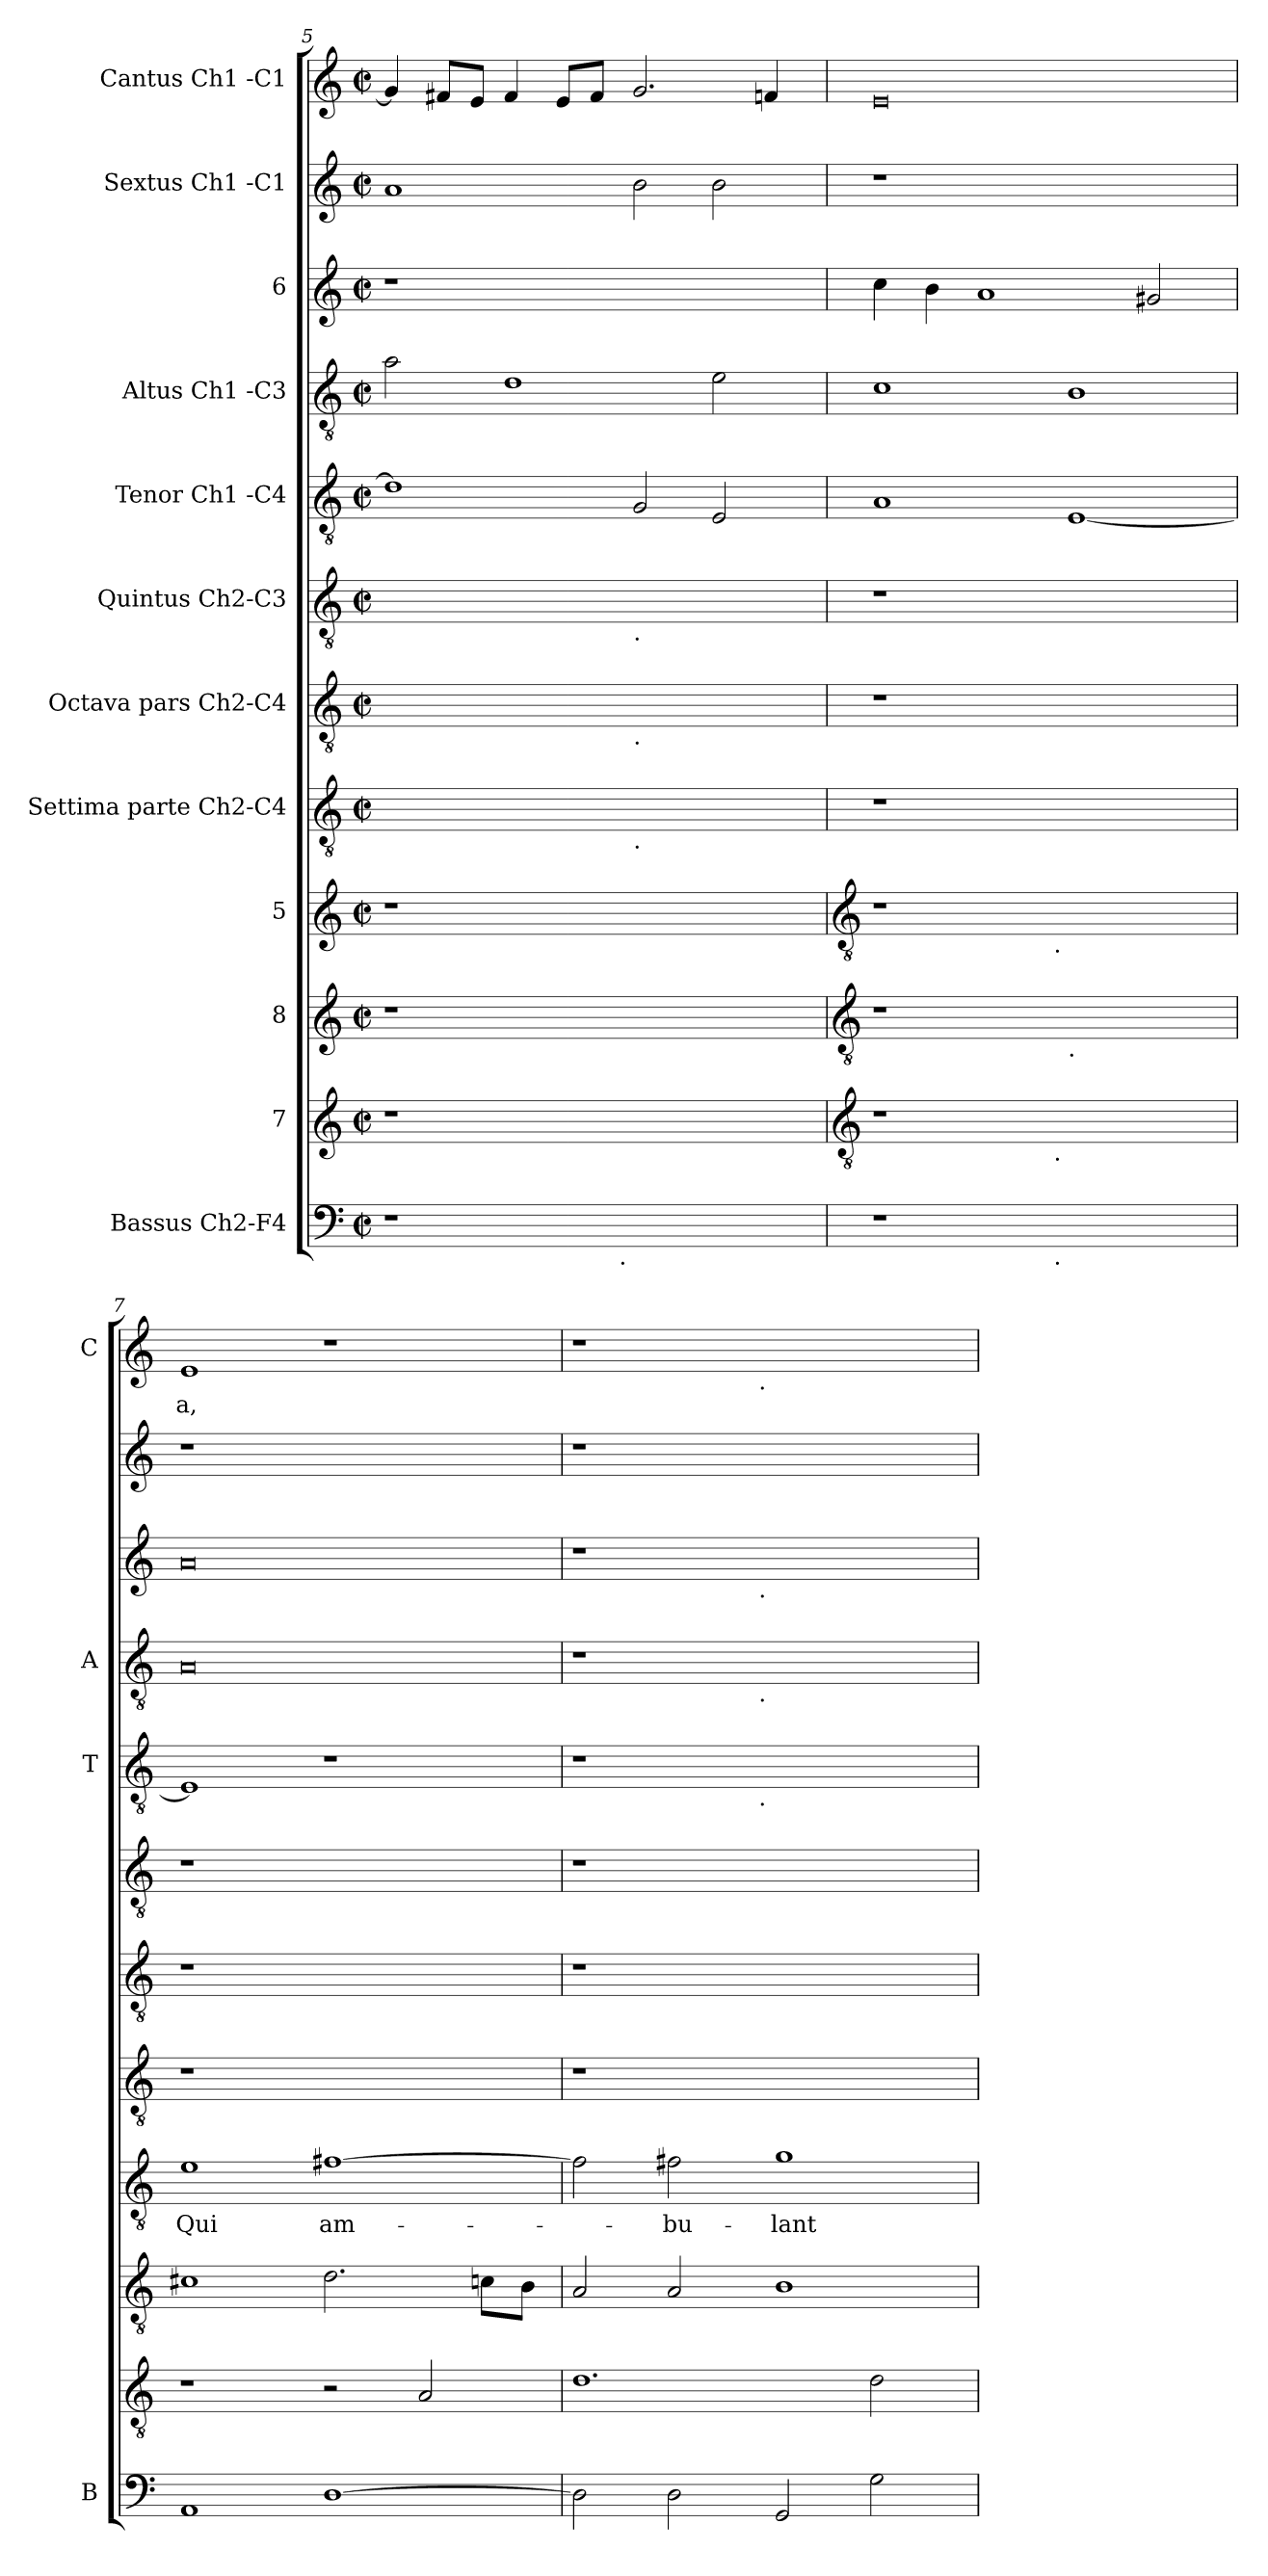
**kern	**kern	**kern	**kern	**text	**kern	**kern	**kern	**kern	**kern	**kern	**kern	**kern	**text
*part12	*part11	*part10	*part9	*part9	*part8	*part7	*part6	*part5	*part4	*part3	*part2	*part1	*part1
*staff12	*staff11	*staff10	*staff9	*staff9	*staff8	*staff7	*staff6	*staff5	*staff4	*staff3	*staff2	*staff1	*staff1
*I"Bassus Ch2-F4	*I"7	*I"8	*I"5	*	*I"Settima parte Ch2-C4	*I"Octava pars Ch2-C4	*I"Quintus Ch2-C3	*I"Tenor Ch1 -C4	*I"Altus Ch1 -C3	*I"6	*I"Sextus Ch1 -C1	*I"Cantus Ch1 -C1	*
*I'B	*	*	*	*	*	*	*	*I'T	*I'A	*	*	*I'C	*
*clefF4	*clefG2	*clefG2	*clefG2	*	*clefGv2	*clefGv2	*clefGv2	*clefGv2	*clefGv2	*clefG2	*clefG2	*clefG2	*
*ITrd7c12	*	*	*	*	*	*	*	*	*	*	*	*	*
*k[]	*k[]	*k[]	*k[]	*	*k[]	*k[]	*k[]	*k[]	*k[]	*k[]	*k[]	*k[]	*
*C:	*C:	*C:	*C:	*	*C:	*C:	*C:	*C:	*C:	*C:	*C:	*C:	*
*M2/2	*M2/2	*M2/2	*M2/2	*	*M2/2	*M2/2	*M2/2	*M2/2	*M2/2	*M2/2	*M2/2	*M2/2	*
*met(c|)	*met(c|)	*met(c|)	*met(c|)	*	*met(c|)	*met(c|)	*met(c|)	*met(c|)	*met(c|)	*met(c|)	*met(c|)	*met(c|)	*
=5	=5	=5	=5	=5	=5	=5	=5	=5	=5	=5	=5	=5	=5
*^	*	*	*	*	*	*	*	*	*	*	*	*	*
1r	2ryy	1r	1r	1r	.	1ryy	1ryy	1ryy	1d]	2a\	1r	1a	4g/]	.
.	.	.	.	.	.	.	.	.	.	.	.	.	8f#X/L	.
.	.	.	.	.	.	.	.	.	.	.	.	.	8e/J	.
.	4...ryy	.	.	.	.	.	.	.	.	1d	.	.	4f#/	.
.	.	.	.	.	.	.	.	.	.	.	.	.	8e/L	.
.	.	.	.	.	.	.	.	.	.	.	.	.	8f#/J	.
!	!LO:TX:b:t=.	!	!	!	!	!	!	!	!	!	!	!	!	!
.	1ryy	.	.	.	.	.	.	.	.	.	.	.	.	.
!	!	!	!	!	!	!	!	!LO:TX:b:t=.	!	!	!	!	!	!
!	!	!	!	!	!	!	!LO:TX:b:t=.	!	!	!	!	!	!	!
!	!	!	!	!	!	!LO:TX:b:t=.	!	!	!	!	!	!	!	!
1ryy	.	1ryy	1ryy	1ryy	.	1ryy	1ryy	1ryy	2G/	.	1ryy	2b\	2.g/	.
.	.	.	.	.	.	.	.	.	2E/	2e\	.	2b\	.	.
.	.	.	.	.	.	.	.	.	.	.	.	.	4fn/	.
.	32ryy	.	.	.	.	.	.	.	.	.	.	.	.	.
!!LO:LB:g=z
=6	=6	=6	=6	=6	=6	=6	=6	=6	=6	=6	=6	=6	=6	=6
*	*	*clefGv2	*clefGv2	*clefGv2	*	*	*	*	*	*	*	*	*	*
*	*	*^	*	*^	*	*	*	*	*	*	*	*	*	*
1r	2ryy	1r	2ryy	1r	1r	2ryy	.	1r	1r	1r	1A	1c	4cc\	1r	0e	.
.	.	.	.	.	.	.	.	.	.	.	.	.	4b\	.	.	.
.	4...ryy	.	4...ryy	.	.	4...ryy	.	.	.	.	.	.	1a	.	.	.
!	!	!	!	!	!	!LO:TX:b:t=.	!	!	!	!	!	!	!	!	!	!
!	!	!	!LO:TX:b:t=.	!	!	!	!	!	!	!	!	!	!	!	!	!
!	!LO:TX:b:t=.	!	!	!	!	!	!	!	!	!	!	!	!	!	!	!
.	1ryy	.	1ryy	.	.	1ryy	.	.	.	.	.	.	.	.	.	.
!	!	!	!	!LO:TX:b:t=.	!	!	!	!	!	!	!	!	!	!	!	!
1ryy	.	1ryy	.	1ryy	1ryy	.	.	1ryy	1ryy	1ryy	[<1E	1B	.	1ryy	.	.
.	.	.	.	.	.	.	.	.	.	.	.	.	2g#X/	.	.	.
.	32ryy	.	32ryy	.	.	32ryy	.	.	.	.	.	.	.	.	.	.
=7	=7	=7	=7	=7	=7	=7	=7	=7	=7	=7	=7	=7	=7	=7	=7	=7
!	!	!	!	!	!	!	!LO:LY:b	!	!	!	!	!	!	!	!	!LO:LY:b
*v	*v	*	*	*	*v	*v	*	*	*	*	*	*	*	*	*	*
*	*v	*v	*	*	*	*	*	*	*	*	*	*	*	*
1AAA	1r	1c#X	1e	Qui	1r	1r	1r	1E]	0A	0a	1r	1e	-a,
!	!	!	!	!LO:LY:b	!	!	!	!	!	!	!	!	!
[>1DD	2r	2.d\	[>1f#X	am-	1ryy	1ryy	1ryy	1r	.	.	1ryy	1r	.
.	2A/	.	.	.	.	.	.	.	.	.	.	.	.
.	.	8cn\L	.	.	.	.	.	.	.	.	.	.	.
.	.	8B\J	.	.	.	.	.	.	.	.	.	.	.
=8	=8	=8	=8	=8	=8	=8	=8	=8	=8	=8	=8	=8	=8
*	*	*	*	*	*	*	*	*^	*^	*^	*	*^	*
2DD\]	1.d	2A/	2f#\]	.	1r	1r	1r	1r	2ryy	1r	2ryy	1r	2ryy	1r	1r	2ryy	.
!	!	!	!	!LO:LY:b	!	!	!	!	!	!	!	!	!	!	!	!	!
2DD\	.	2A/	2f#X\	-bu-	.	.	.	.	4...ryy	.	4...ryy	.	4...ryy	.	.	4...ryy	.
!	!	!	!	!	!	!	!	!	!	!	!	!	!	!	!	!LO:TX:b:t=.	!
!	!	!	!	!	!	!	!	!	!	!	!	!	!LO:TX:b:t=.	!	!	!	!
!	!	!	!	!	!	!	!	!	!	!	!LO:TX:b:t=.	!	!	!	!	!	!
!	!	!	!	!	!	!	!	!	!LO:TX:b:t=.	!	!	!	!	!	!	!	!
.	.	.	.	.	.	.	.	.	1ryy	.	1ryy	.	1ryy	.	.	1ryy	.
!	!	!	!	!LO:LY:b	!	!	!	!	!	!	!	!	!	!	!	!	!
2GGG/	.	1B	1g	-lant	1ryy	1ryy	1ryy	1ryy	.	1ryy	.	1ryy	.	1ryy	1ryy	.	.
2GG\	2d\	.	.	.	.	.	.	.	.	.	.	.	.	.	.	.	.
.	.	.	.	.	.	.	.	.	32ryy	.	32ryy	.	32ryy	.	.	32ryy	.
*	*	*	*	*	*	*	*	*v	*v	*	*	*v	*v	*	*v	*v	*
*	*	*	*	*	*	*	*	*	*v	*v	*	*	*	*
=	=	=	=	=	=	=	=	=	=	=	=	=	=
*-	*-	*-	*-	*-	*-	*-	*-	*-	*-	*-	*-	*-	*-
